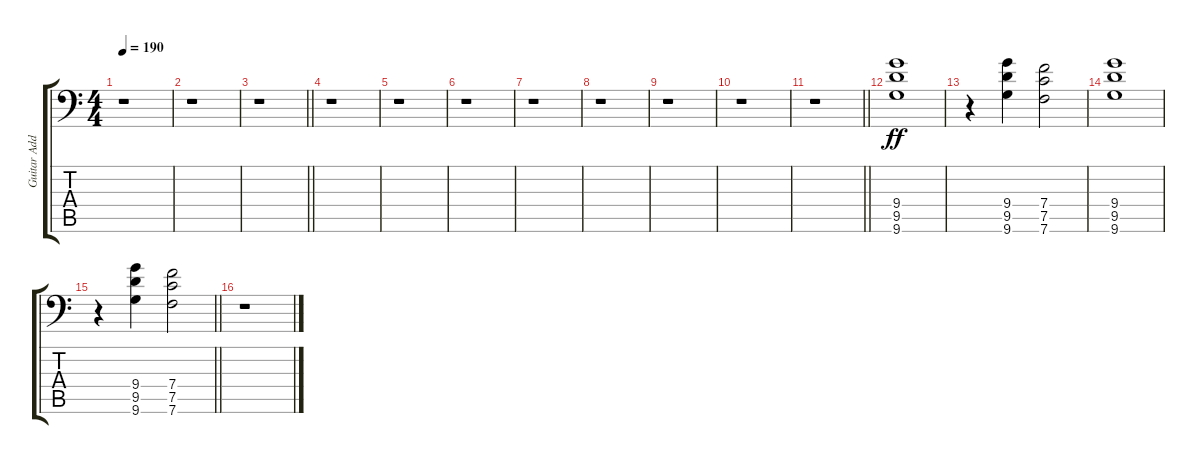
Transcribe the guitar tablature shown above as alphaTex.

\track ("Guitar Additional" "Guitar Add") {instrument distortionguitar}
\staff {score tabs}
\tuning (C4 G3 Eb3 Bb2 F2 Bb1) {hide}
\ts (4 4)
\tempo 190
\clef f4
\ks c
r.1{dy mf} |
r.1 |
\barLineRight lightlight
r.1 |
r.1 |
r.1 |
r.1 |
r.1 |
r.1 |
r.1 |
r.1 |
\barLineRight lightlight
r.1 |
(9.4 9.5 9.6).1{dy ff} |
r.4 (9.4 9.5 9.6).4 (7.4 7.5 7.6).2 |
(9.4 9.5 9.6).1 |
\barLineRight lightlight
r.4 (9.4 9.5 9.6).4 (7.4 7.5 7.6).2 |
r.1
